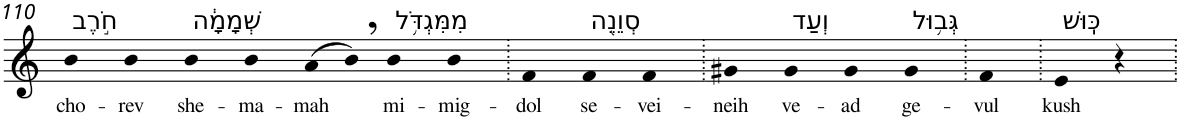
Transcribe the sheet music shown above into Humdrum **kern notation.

**kern	**text
*part1	*part1
*staff1	*staff1
*I"Piano	*
*I'Pno	*
!!LO:PB:g=z
*clefG2	*
*k[]	*
=110	=110
!LO:TX:a:t=חֹ֣רֶב	!
!	!LO:LY:b
4b	cho-
!	!LO:LY:b
4b	-rev
!LO:TX:a:t=שְׁמָמָ֔ה	!
!	!LO:LY:b
4b	she-
!	!LO:LY:b
4b	-ma-
!	!LO:LY:b
(>8a	-mah
8b,)	.
!LO:TX:a:t=מִמִּגְדֹּ֥ל	!
!	!LO:LY:b
4b	mi-
!	!LO:LY:b
4b	-mig-
=111.	=111.
!	!LO:LY:b
4f	-dol
!LO:TX:a:t=סְוֵנֵ֖ה	!
!	!LO:LY:b
4f	se-
!	!LO:LY:b
4f	-vei-
=112.	=112.
!	!LO:LY:b
4g#X	-neih
!LO:TX:a:t=וְעַד	!
!	!LO:LY:b
4g#	ve-
!	!LO:LY:b
4g#	-ad
!LO:TX:a:t=גְּב֥וּל	!
!	!LO:LY:b
4g#	ge-
=113.	=113.
!	!LO:LY:b
4f	-vul
=114.	=114.
!LO:TX:a:t=כּֽוּשׁ	!
!	!LO:LY:b
4e	kush
4r	.
=.	=.
*-	*-
